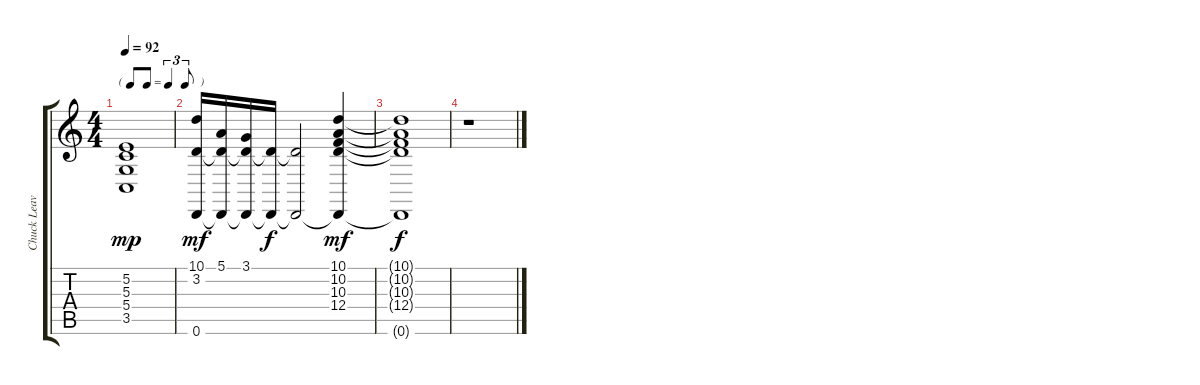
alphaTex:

\track ("Chuck Leavell" "Chuck Leav") {instrument acousticgrandpiano}
\staff {score tabs}
\tuning (E4 B3 G3 D3 A2 D2) {hide}
\ts (4 4)
\tf triplet8th
\tempo 92
\clef g2
\ks c
(5.2 5.3 5.4 3.5).1{dy mp} |
(10.1 3.2 0.6).16{dy mf} (5.1 3.2{t} 0.6{t}).16 (3.1 3.2{t} 0.6{t}).16 (3.2{t} 0.6{t}).16{dy f} (3.2{t} 0.6{t}).2 (10.1 10.2 10.3 12.4 0.6{t}).4{dy mf} |
(10.1{t} 10.2{t} 10.3{t} 12.4{t} 0.6{t}).1{dy f} |
r.1
